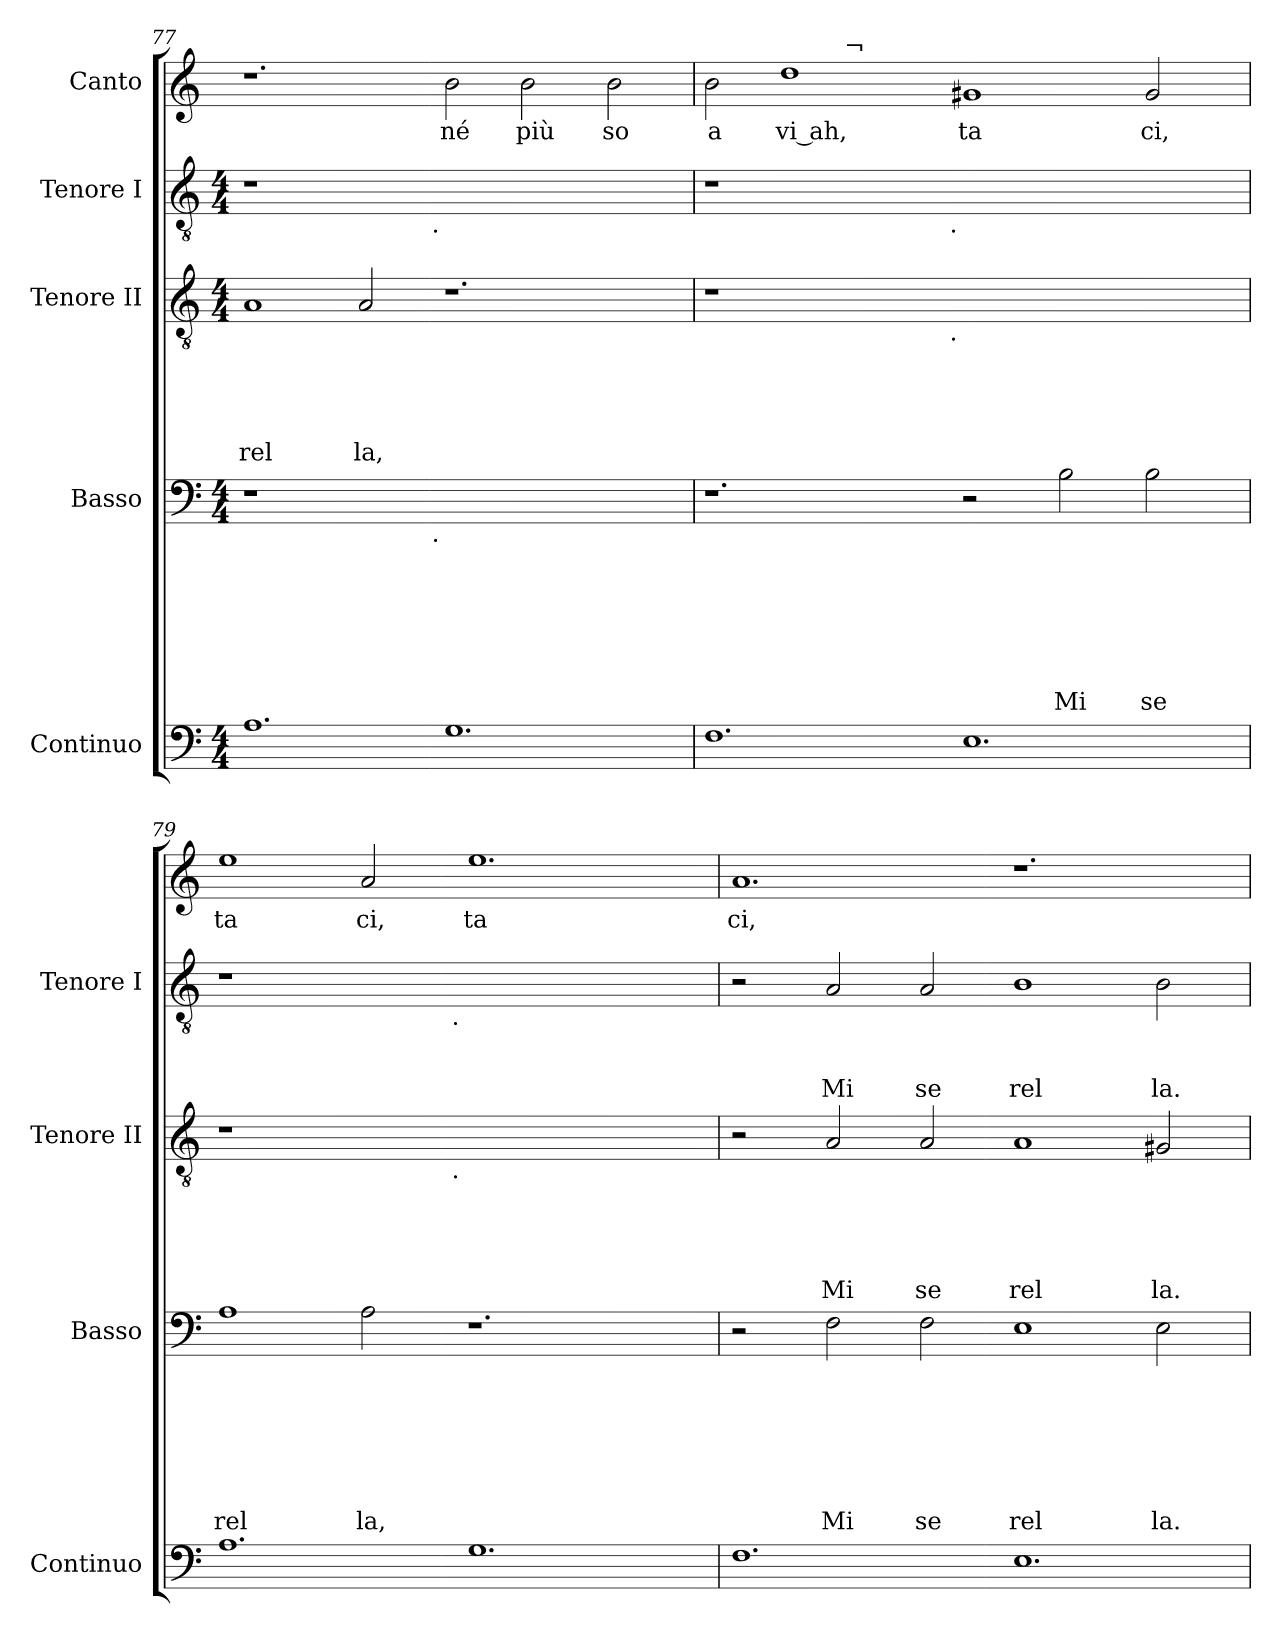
**kern	**kern	**text	**text	**text	**text	**text	**text	**text	**kern	**text	**text	**text	**text	**text	**kern	**text	**text	**text	**kern	**text
*part5	*part4	*part4	*part4	*part4	*part4	*part4	*part4	*part4	*part3	*part3	*part3	*part3	*part3	*part3	*part2	*part2	*part2	*part2	*part1	*part1
*staff5	*staff4	*staff4	*staff4	*staff4	*staff4	*staff4	*staff4	*staff4	*staff3	*staff3	*staff3	*staff3	*staff3	*staff3	*staff2	*staff2	*staff2	*staff2	*staff1	*staff1
*I"Continuo	*I"Basso	*	*	*	*	*	*	*	*I"Tenore II	*	*	*	*	*	*I"Tenore I	*	*	*	*I"Canto	*
*I'Continuo	*I'Basso	*	*	*	*	*	*	*	*I'Tenore II	*	*	*	*	*	*I'Tenore I	*	*	*	*	*
*clefF4	*clefF4	*	*	*	*	*	*	*	*clefGv2	*	*	*	*	*	*clefGv2	*	*	*	*clefG2	*
*k[]	*k[]	*	*	*	*	*	*	*	*k[]	*	*	*	*	*	*k[]	*	*	*	*k[]	*
*C:	*C:	*	*	*	*	*	*	*	*C:	*	*	*	*	*	*C:	*	*	*	*C:	*
*M4/4	*M4/4	*	*	*	*	*	*	*	*M4/4	*	*	*	*	*	*M4/4	*	*	*	*	*
=77	=77	=77	=77	=77	=77	=77	=77	=77	=77	=77	=77	=77	=77	=77	=77	=77	=77	=77	=77	=77
!	!	!	!	!	!	!	!	!	!	!	!	!	!	!LO:LY:b	!	!	!	!	!	!
1.A	1r	.	.	.	.	.	.	.	1A	.	.	.	.	rel	1r	.	.	.	1.r	.
!	!	!	!	!	!	!	!	!	!	!	!	!	!	!LO:LY:b	!	!	!	!	!	!
.	4...ryy	.	.	.	.	.	.	.	2A/	.	.	.	.	la,	4...ryy	.	.	.	.	.
!	!	!	!	!	!	!	!	!	!	!	!	!	!	!	!LO:TX:b:t=.	!	!	!	!	!
!	!LO:TX:b:t=.	!	!	!	!	!	!	!	!	!	!	!	!	!	!	!	!	!	!	!
.	1ryy	.	.	.	.	.	.	.	.	.	.	.	.	.	1ryy	.	.	.	.	.
!	!	!	!	!	!	!	!	!	!	!	!	!	!	!	!	!	!	!	!	!LO:LY:b
1.G	.	.	.	.	.	.	.	.	1.r	.	.	.	.	.	.	.	.	.	2b\	né
!	!	!	!	!	!	!	!	!	!	!	!	!	!	!	!	!	!	!	!	!LO:LY:b
.	.	.	.	.	.	.	.	.	.	.	.	.	.	.	.	.	.	.	2b\	più
.	2ryy	.	.	.	.	.	.	.	.	.	.	.	.	.	2ryy	.	.	.	.	.
!	!	!	!	!	!	!	!	!	!	!	!	!	!	!	!	!	!	!	!	!LO:LY:b
.	.	.	.	.	.	.	.	.	.	.	.	.	.	.	.	.	.	.	2b\	so
.	32ryy	.	.	.	.	.	.	.	.	.	.	.	.	.	32ryy	.	.	.	.	.
=78	=78	=78	=78	=78	=78	=78	=78	=78	=78	=78	=78	=78	=78	=78	=78	=78	=78	=78	=78	=78
!	!	!	!	!	!	!	!	!	!	!	!	!	!	!	!	!	!	!	!LO:TX:a:t=¬	!
!	!	!	!	!	!	!	!	!	!	!	!	!	!	!	!	!	!	!	!	!LO:LY:b
*	*	*	*	*	*	*	*	*	*	*	*	*	*	*	*	*	*	*	*^	*
1.F	1.r	.	.	.	.	.	.	.	1r	.	.	.	.	.	1r	.	.	.	2b\	2..ryy	a
!	!	!	!	!	!	!	!	!	!	!	!	!	!	!	!	!	!	!	!	!	!LO:LY:b:rj
.	.	.	.	.	.	.	.	.	.	.	.	.	.	.	.	.	.	.	1dd	.	vi ah,
!	!	!	!	!	!	!	!	!	!	!	!	!	!	!	!	!	!	!	!	!LO:TX:a:t=¬	!
.	.	.	.	.	.	.	.	.	.	.	.	.	.	.	.	.	.	.	.	1ryy	.
.	.	.	.	.	.	.	.	.	4...ryy	.	.	.	.	.	4...ryy	.	.	.	.	.	.
!	!	!	!	!	!	!	!	!	!	!	!	!	!	!	!LO:TX:b:t=.	!	!	!	!	!	!
!	!	!	!	!	!	!	!	!	!LO:TX:b:t=.	!	!	!	!	!	!	!	!	!	!	!	!
.	.	.	.	.	.	.	.	.	1ryy	.	.	.	.	.	1ryy	.	.	.	.	.	.
!	!	!	!	!	!	!	!	!	!	!	!	!	!	!	!	!	!	!	!	!	!LO:LY:b
1.E	2r	.	.	.	.	.	.	.	.	.	.	.	.	.	.	.	.	.	1g#X	.	ta
.	.	.	.	.	.	.	.	.	.	.	.	.	.	.	.	.	.	.	.	1ryy	.
!	!	!	!	!	!	!	!	!LO:LY:b	!	!	!	!	!	!	!	!	!	!	!	!	!
.	2B\	.	.	.	.	.	.	Mi	.	.	.	.	.	.	.	.	.	.	.	.	.
.	.	.	.	.	.	.	.	.	2ryy	.	.	.	.	.	2ryy	.	.	.	.	.	.
!	!	!	!	!	!	!	!	!LO:LY:b	!	!	!	!	!	!	!	!	!	!	!	!	!LO:LY:b
.	2B\	.	.	.	.	.	.	se	.	.	.	.	.	.	.	.	.	.	2g#/	.	ci,
.	.	.	.	.	.	.	.	.	.	.	.	.	.	.	.	.	.	.	.	8ryy	.
.	.	.	.	.	.	.	.	.	32ryy	.	.	.	.	.	32ryy	.	.	.	.	.	.
=79	=79	=79	=79	=79	=79	=79	=79	=79	=79	=79	=79	=79	=79	=79	=79	=79	=79	=79	=79	=79	=79
!	!	!	!	!	!	!	!	!LO:LY:b	!	!	!	!	!	!	!	!	!	!	!	!	!LO:LY:b
*	*	*	*	*	*	*	*	*	*	*	*	*	*	*	*	*	*	*	*v	*v	*
1.A	1A	.	.	.	.	.	.	rel	1r	.	.	.	.	.	1r	.	.	.	1ee	ta
!	!	!	!	!	!	!	!	!LO:LY:b	!	!	!	!	!	!	!	!	!	!	!	!LO:LY:b
.	2A\	.	.	.	.	.	.	la,	4...ryy	.	.	.	.	.	4...ryy	.	.	.	2a/	ci,
!	!	!	!	!	!	!	!	!	!	!	!	!	!	!	!LO:TX:b:t=.	!	!	!	!	!
!	!	!	!	!	!	!	!	!	!LO:TX:b:t=.	!	!	!	!	!	!	!	!	!	!	!
.	.	.	.	.	.	.	.	.	1ryy	.	.	.	.	.	1ryy	.	.	.	.	.
!	!	!	!	!	!	!	!	!	!	!	!	!	!	!	!	!	!	!	!	!LO:LY:b
1.G	1.r	.	.	.	.	.	.	.	.	.	.	.	.	.	.	.	.	.	1.ee	ta
.	.	.	.	.	.	.	.	.	2ryy	.	.	.	.	.	2ryy	.	.	.	.	.
.	.	.	.	.	.	.	.	.	32ryy	.	.	.	.	.	32ryy	.	.	.	.	.
=80	=80	=80	=80	=80	=80	=80	=80	=80	=80	=80	=80	=80	=80	=80	=80	=80	=80	=80	=80	=80
!	!	!	!	!	!	!	!	!	!	!	!	!	!	!	!	!	!	!	!	!LO:LY:b
1.F	2r	.	.	.	.	.	.	.	2r	.	.	.	.	.	2r	.	.	.	1.a	ci,
!	!	!	!	!	!	!	!	!LO:LY:b	!	!	!	!	!	!LO:LY:b	!	!	!	!LO:LY:b	!	!
.	2F\	.	.	.	.	.	.	Mi	2A/	.	.	.	.	Mi	2A/	.	.	Mi	.	.
!	!	!	!	!	!	!	!	!LO:LY:b	!	!	!	!	!	!LO:LY:b	!	!	!	!LO:LY:b	!	!
.	2F\	.	.	.	.	.	.	se	2A/	.	.	.	.	se	2A/	.	.	se	.	.
!	!	!	!	!	!	!	!	!LO:LY:b	!	!	!	!	!	!LO:LY:b	!	!	!	!LO:LY:b	!	!
1.E	1E	.	.	.	.	.	.	rel	1A	.	.	.	.	rel	1B	.	.	rel	1.r	.
!	!	!	!	!	!	!	!	!LO:LY:b	!	!	!	!	!	!LO:LY:b	!	!	!	!LO:LY:b	!	!
.	2E\	.	.	.	.	.	.	la.	2G#X/	.	.	.	.	la.	2B\	.	.	la.	.	.
=	=	=	=	=	=	=	=	=	=	=	=	=	=	=	=	=	=	=	=	=
*-	*-	*-	*-	*-	*-	*-	*-	*-	*-	*-	*-	*-	*-	*-	*-	*-	*-	*-	*-	*-
